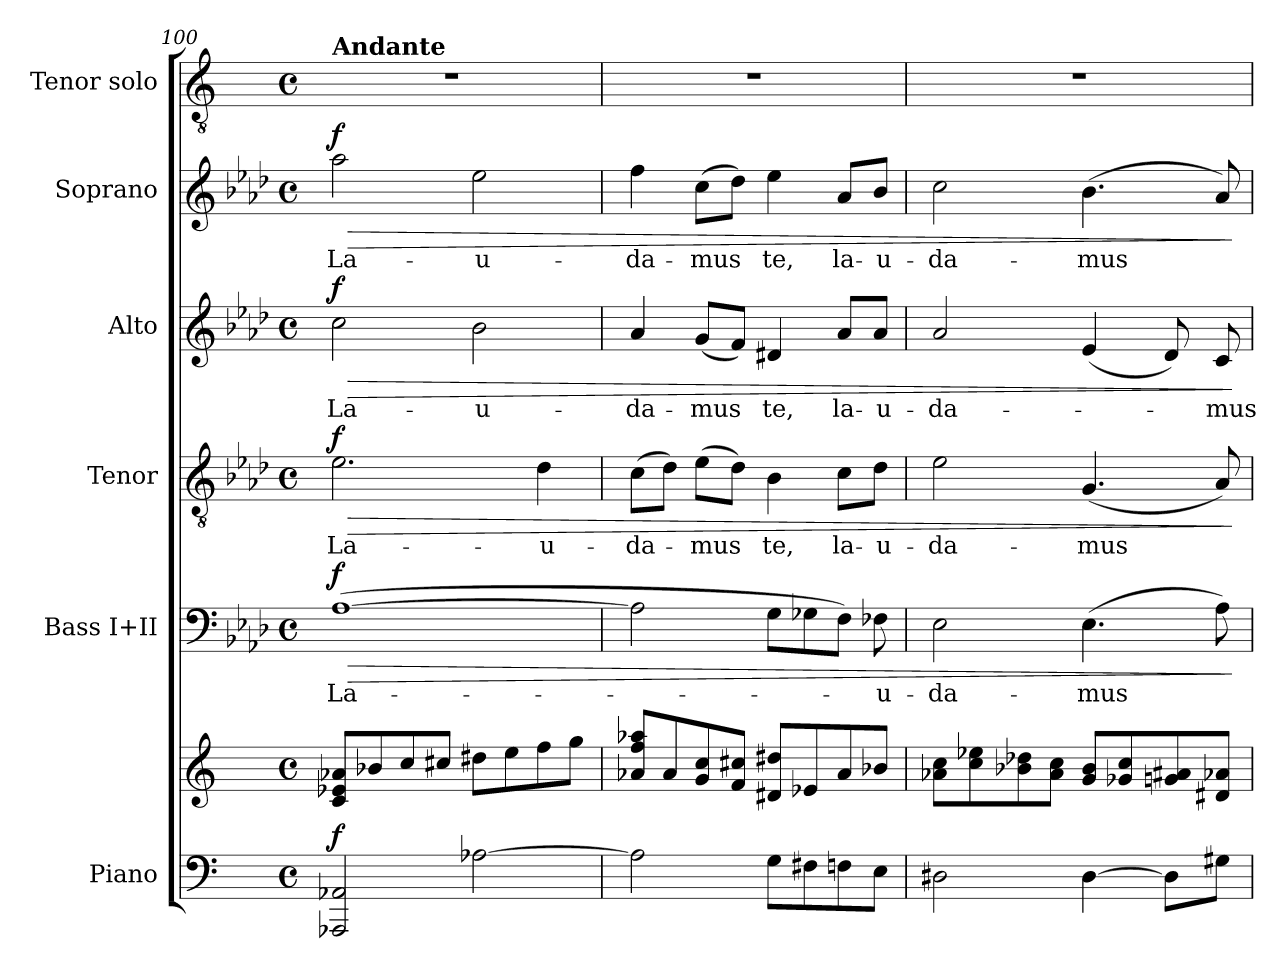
**kern	**kern	**dynam	**kern	**text	**dynam	**kern	**text	**dynam	**kern	**text	**dynam	**kern	**text	**dynam	**kern
*part6	*part6	*part6	*part5	*part5	*part5	*part4	*part4	*part4	*part3	*part3	*part3	*part2	*part2	*part2	*part1
*staff7	*staff6	*staff6/7	*staff5	*staff5	*staff5	*staff4	*staff4	*staff4	*staff3	*staff3	*staff3	*staff2	*staff2	*staff2	*staff1
*I"Piano	*	*	*I"Bass I+II	*	*	*I"Tenor	*	*	*I"Alto	*	*	*I"Soprano	*	*	*I"Tenor solo
*I'Pno.	*	*	*I'B.I+II	*	*	*I'T.	*	*	*I'A.	*	*	*I'S.	*	*	*I'T.s
*clefF4	*clefG2	*	*clefF4	*	*	*clefGv2	*	*	*clefG2	*	*	*clefG2	*	*	*clefGv2
*k[]	*k[]	*	*k[b-e-a-d-]	*	*	*k[b-e-a-d-]	*	*	*k[b-e-a-d-]	*	*	*k[b-e-a-d-]	*	*	*k[]
*M4/4	*M4/4	*	*M4/4	*	*	*M4/4	*	*	*M4/4	*	*	*M4/4	*	*	*M4/4
*met(c)	*met(c)	*	*met(c)	*	*	*met(c)	*	*	*met(c)	*	*	*met(c)	*	*	*met(c)
=100	=100	=100	=100	=100	=100	=100	=100	=100	=100	=100	=100	=100	=100	=100	=100
!	!	!	!	!	!	!	!	!	!	!	!	!	!	!	!LO:TX:a:B:t=Andante
!	!	!LO:DY:a=2	!	!	!LO:HP:b	!	!	!LO:HP:b	!	!	!LO:HP:b	!	!	!LO:HP:b	!
!	!	!	!	!	!LO:DY:n=1:a	!	!	!LO:DY:n=1:a	!	!	!LO:DY:n=1:a	!	!	!LO:DY:n=1:a	!
2AAA-X/ 2AA-X/	8c/ 8e-X/ 8a-X/L	f	([1A-	La-	> f	2.e-\	La-	> f	2cc\	La-	> f	2aa-\	La-	> f	1r
.	8b-X/	.	.	.	.	.	.	.	.	.	.	.	.	.	.
.	8cc/	.	.	.	.	.	.	.	.	.	.	.	.	.	.
.	8cc#X/J	.	.	.	.	.	.	.	.	.	.	.	.	.	.
[2A-X\	8dd#X\L	.	.	.	.	.	.	.	2b-\	-u-	.	2ee-\	-u-	.	.
.	8ee\	.	.	.	.	.	.	.	.	.	.	.	.	.	.
.	8ff\	.	.	.	.	4d-\	-u-	.	.	.	.	.	.	.	.
.	8gg\J	.	.	.	.	.	.	.	.	.	.	.	.	.	.
=101	=101	=101	=101	=101	=101	=101	=101	=101	=101	=101	=101	=101	=101	=101	=101
2A-\]	8a-X/ 8ff/ 8aa-X/L	.	2A-\]	.	.	(8c\L	-da-	.	4a-/	-da-	.	4ff\	-da-	.	1r
.	8a-/	.	.	.	.	8d-\J)	.	.	.	.	.	.	.	.	.
.	8g/ 8cc/	.	.	.	.	(8e-\L	-mus	.	(8g/L	-mus	.	(8cc\L	-mus	.	.
.	8f/ 8cc#X/J	.	.	.	.	8d-\J)	.	.	8f/J)	.	.	8dd-\J)	.	.	.
8G\L	8d#X/ 8dd#X/L	.	8G\L	.	.	4B-\	te,	.	4d#X/	te,	.	4ee-\	te,	.	.
8F#X\	8e-X/	.	8G-X\	.	.	.	.	.	.	.	.	.	.	.	.
8Fn\	8a-/	.	8F\J)	.	.	8c\L	la-	.	8a-/L	la-	.	8a-/L	la-	.	.
8E\J	8b-X/J	.	8F-X\	-u-	.	8d-\J	-u-	.	8a-/J	-u-	.	8b-/J	-u-	.	.
=102	=102	=102	=102	=102	=102	=102	=102	=102	=102	=102	=102	=102	=102	=102	=102
2D#X\	8a-X\ 8cc\L	.	2E-\	-da-	.	2e-\	-da-	.	2a-/	-da-	.	2cc\	-da-	.	1r
.	8cc\ 8ee-X\	.	.	.	.	.	.	.	.	.	.	.	.	.	.
.	8b-X\ 8dd-X\	.	.	.	.	.	.	.	.	.	.	.	.	.	.
.	8a-\ 8cc\J	.	.	.	.	.	.	.	.	.	.	.	.	.	.
[4D#\	8g/ 8b-/L	.	(4.E-\	-mus	.	(4.G/	-mus	.	(4e-/	.	.	(4.b-\	-mus	.	.
.	8g-X/ 8cc/	.	.	.	.	.	.	.	.	.	.	.	.	.	.
8D#\L]	8gn/ 8a#X/	.	.	.	.	.	.	.	8d-/)	.	.	.	.	.	.
8G#X\J	8d#X/ 8a-X/J	.	8A-\)	.	.	8A-/)	.	.	8c/	-mus	.	8a-/)	.	.	.
.	.	.	.	.	]	.	.	]	.	.	]	.	.	]	.
=	=	=	=	=	=	=	=	=	=	=	=	=	=	=	=
*-	*-	*-	*-	*-	*-	*-	*-	*-	*-	*-	*-	*-	*-	*-	*-
